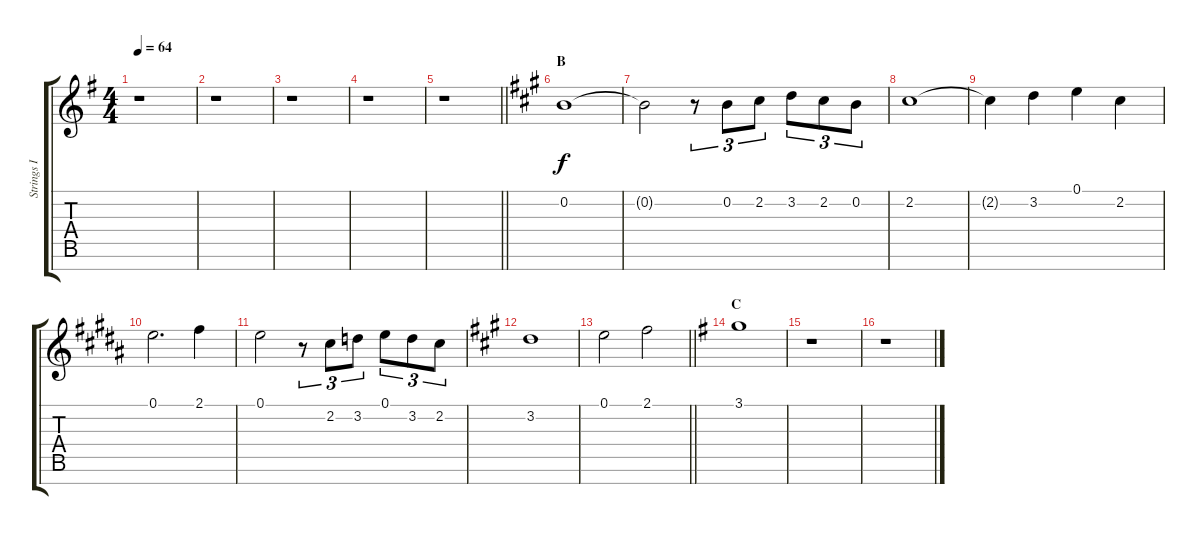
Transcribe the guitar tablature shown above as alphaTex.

\track ("Strings I" "Strings I") {instrument stringensemble1}
\staff {score tabs}
\tuning (E5 B4 G4 D4 A3 E3 B2) {hide}
\ts (4 4)
\tempo 64
\clef g2
\ks g
r.1{dy f} |
r.1 |
r.1 |
r.1 |
\barLineRight lightlight
r.1 |
\section ("" "B")
\ks a
0.2.1 |
0.2{t}.2 r.8{tu (3 2)} 0.2.8{tu (3 2)} 2.2.8{tu (3 2)} 3.2.8{tu (3 2)} 2.2.8{tu (3 2)} 0.2.8{tu (3 2)} |
2.2.1 |
2.2{t}.4 3.2.4 0.1.4 2.2.4 |
\ks b
0.1.2{d} 2.1.4 |
0.1.2 r.8{tu (3 2)} 2.2.8{tu (3 2)} 3.2.8{tu (3 2)} 0.1.8{tu (3 2)} 3.2.8{tu (3 2)} 2.2.8{tu (3 2)} |
\ks a
3.2.1 |
\barLineRight lightlight
0.1.2 2.1.2 |
\section ("" "C")
\ks g
3.1.1 |
r.1 |
r.1
